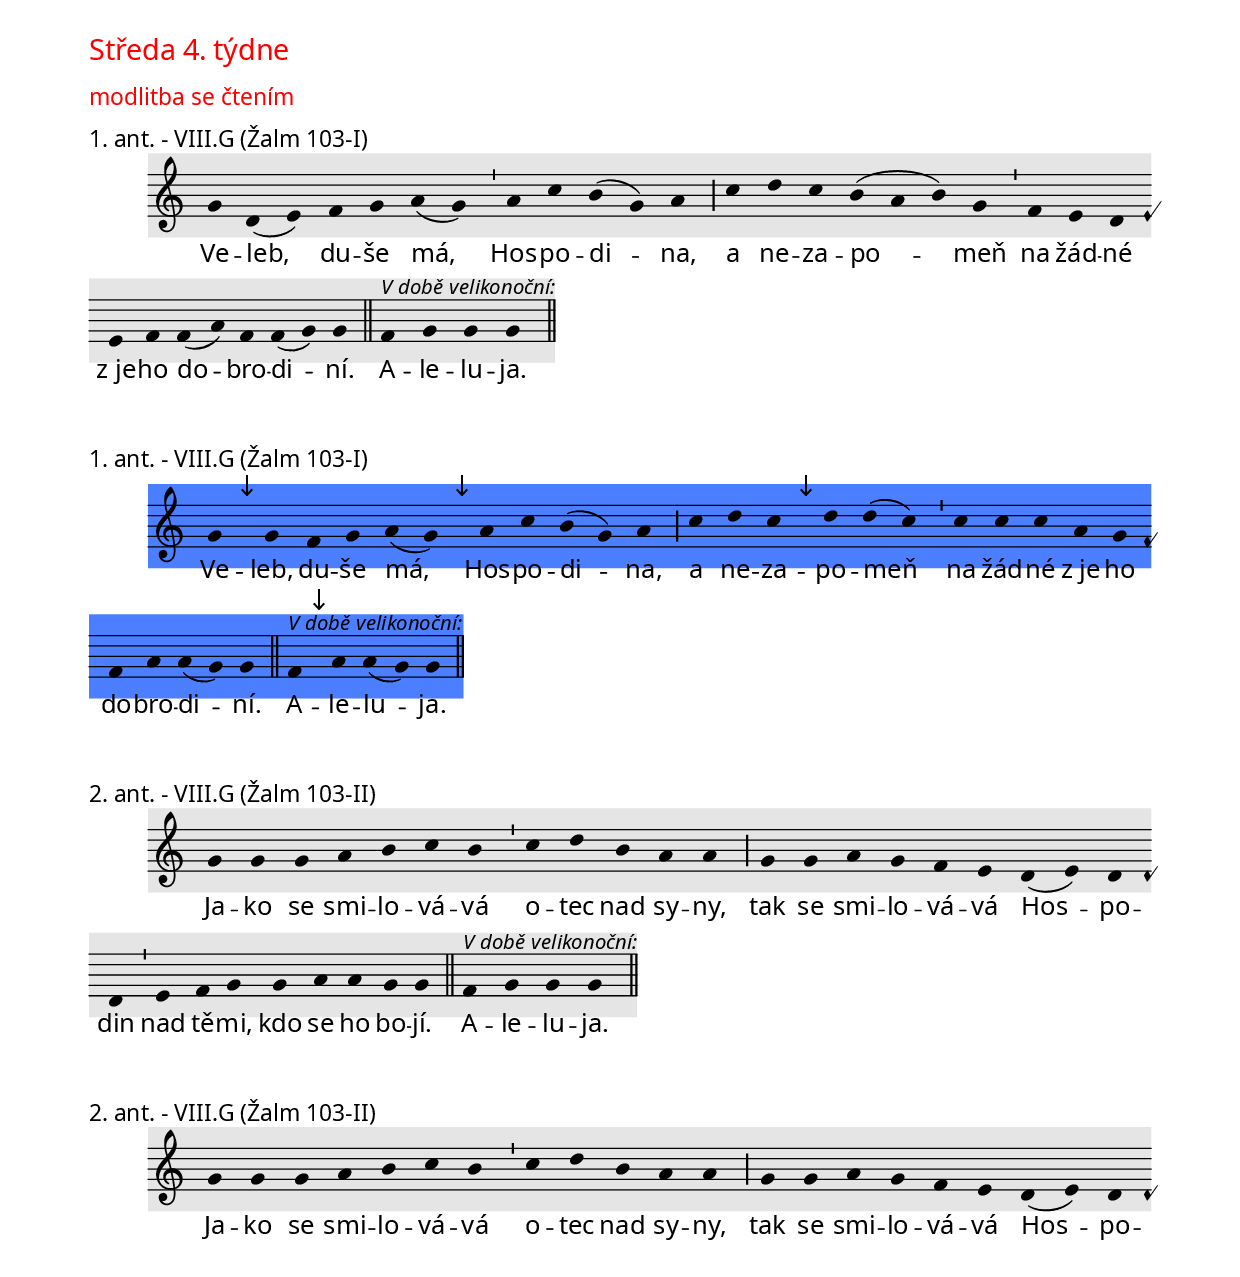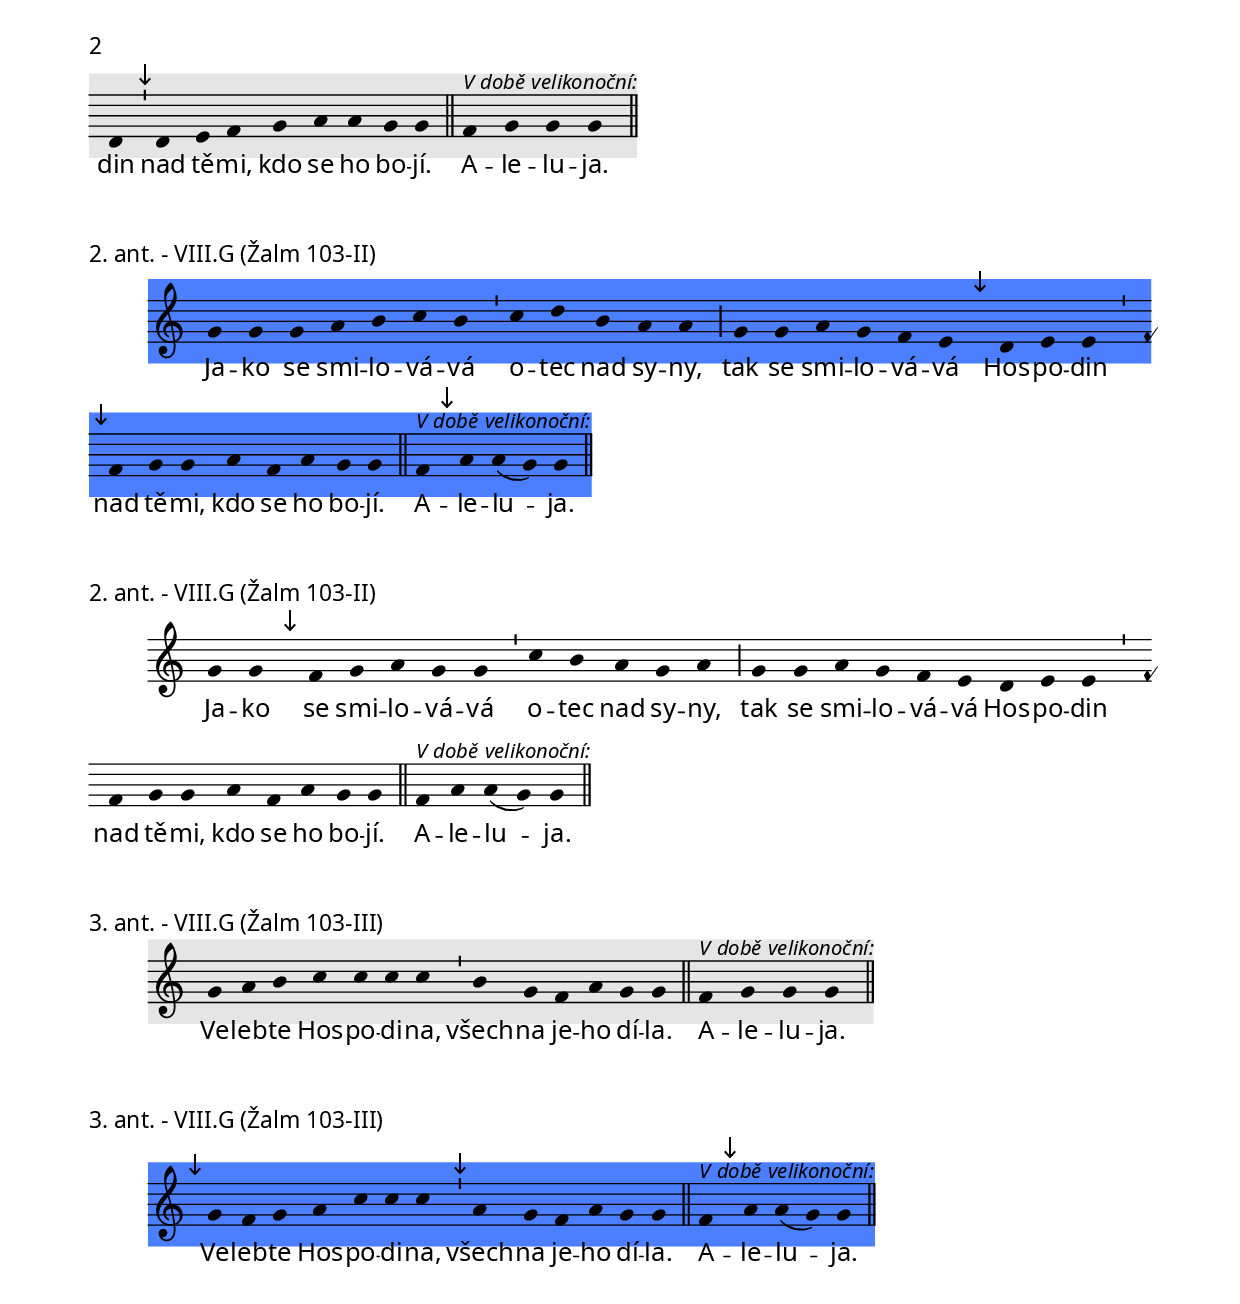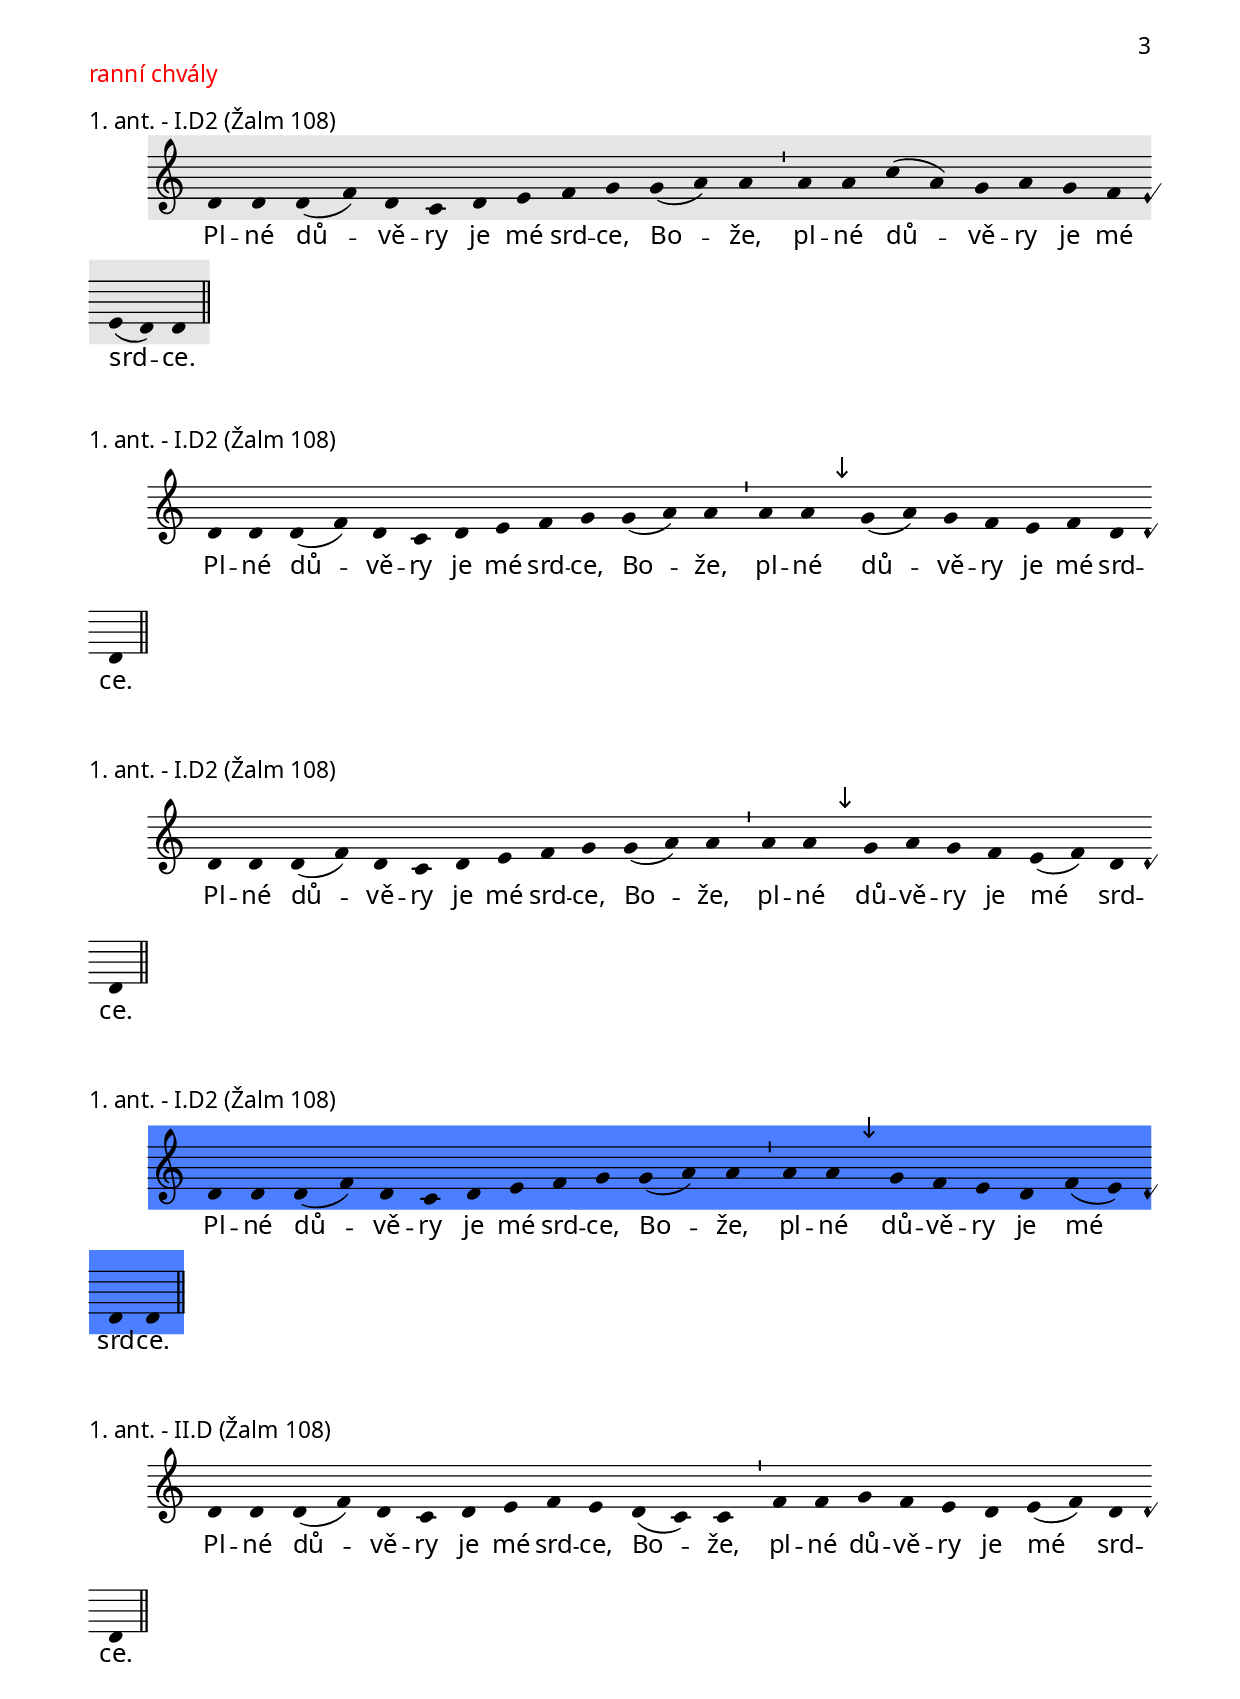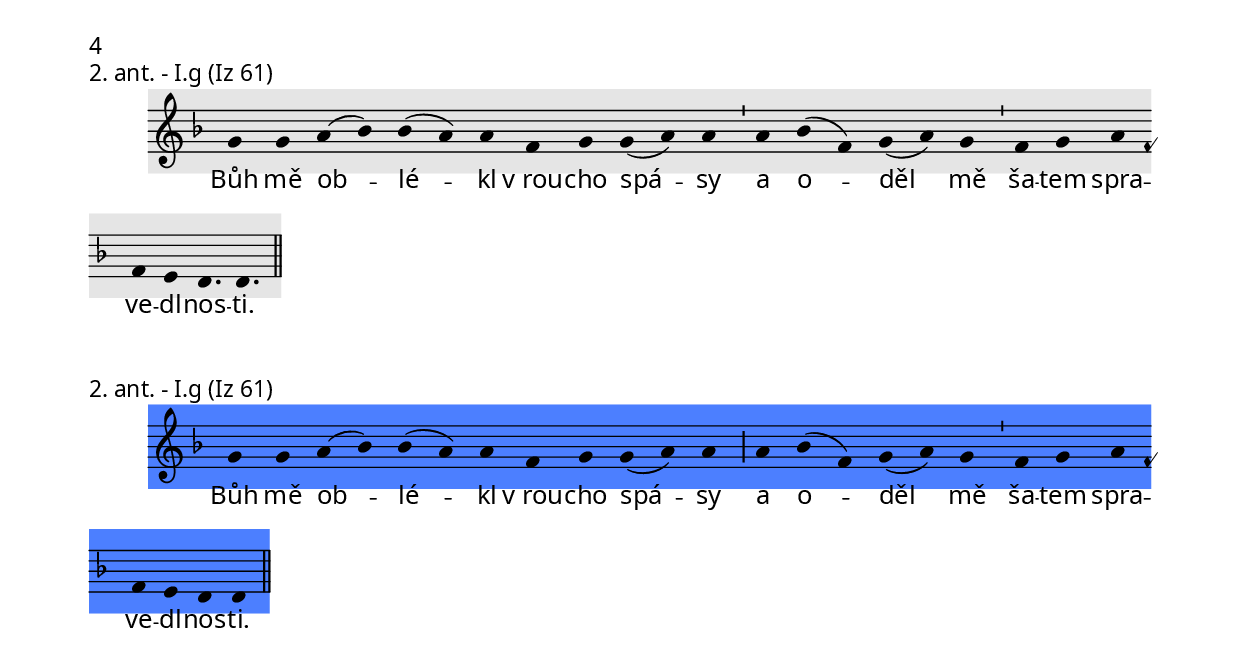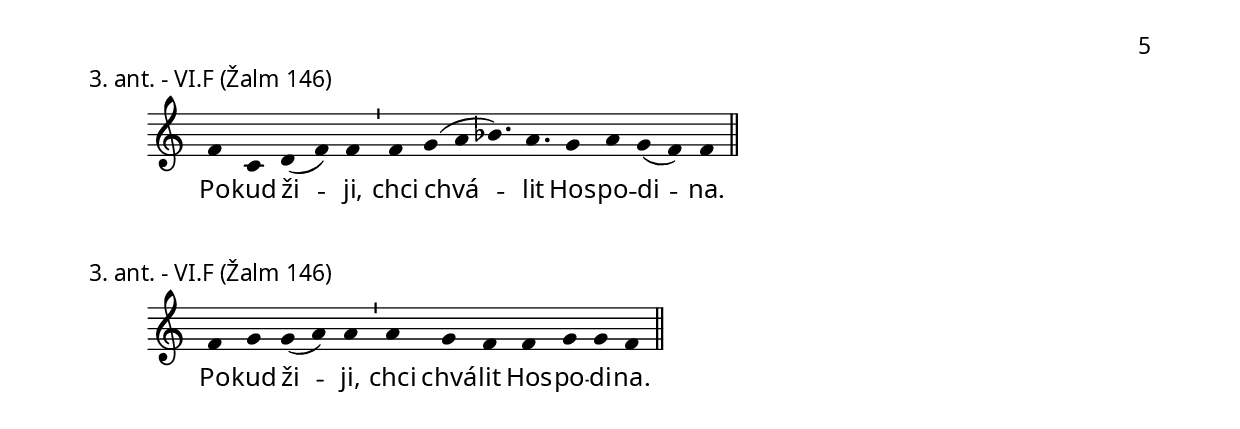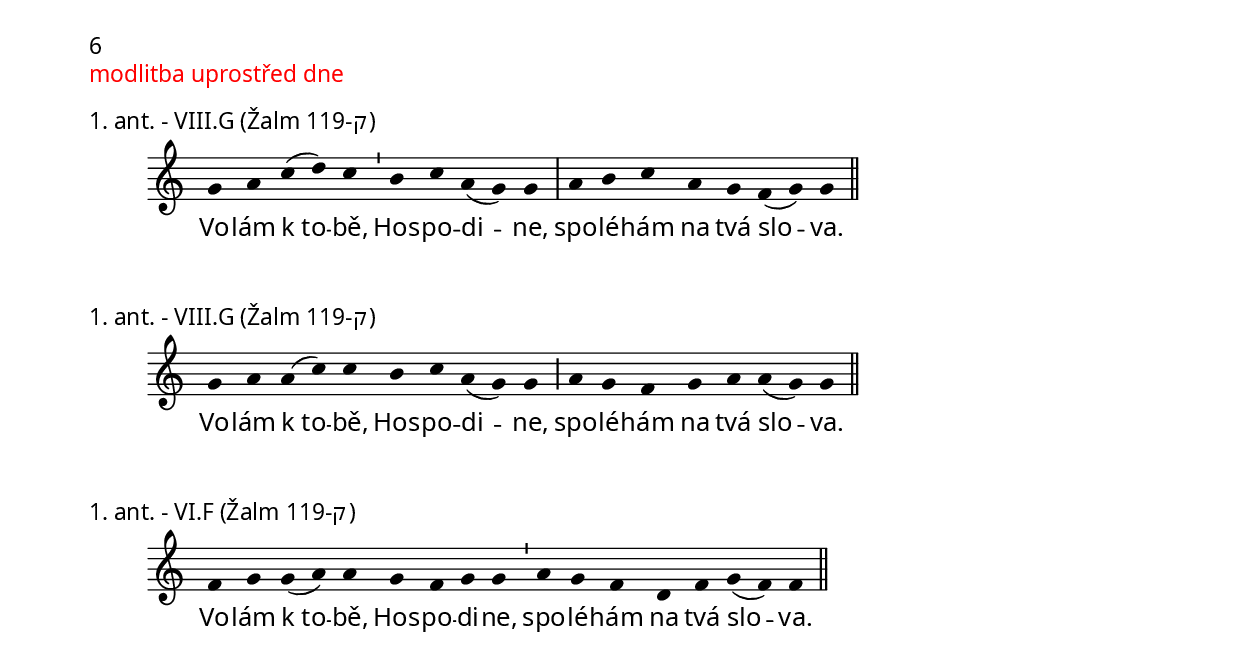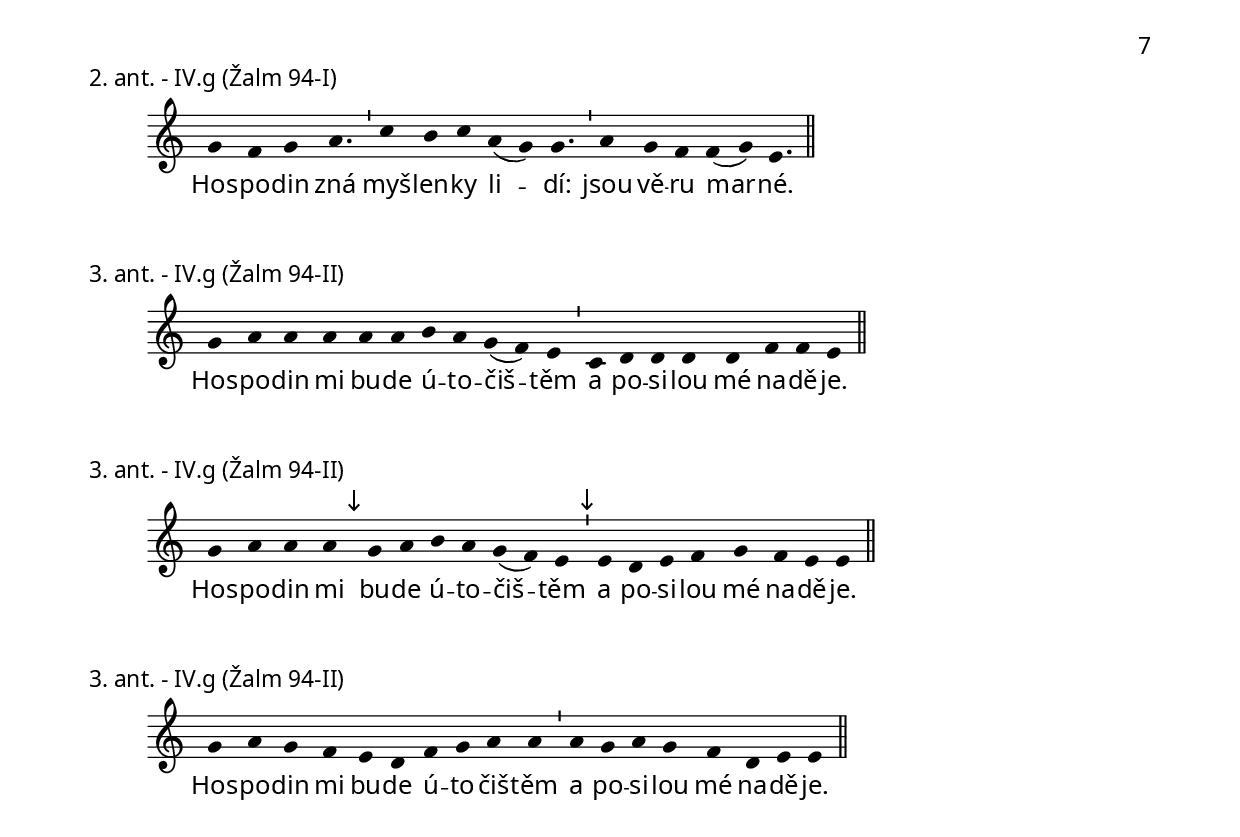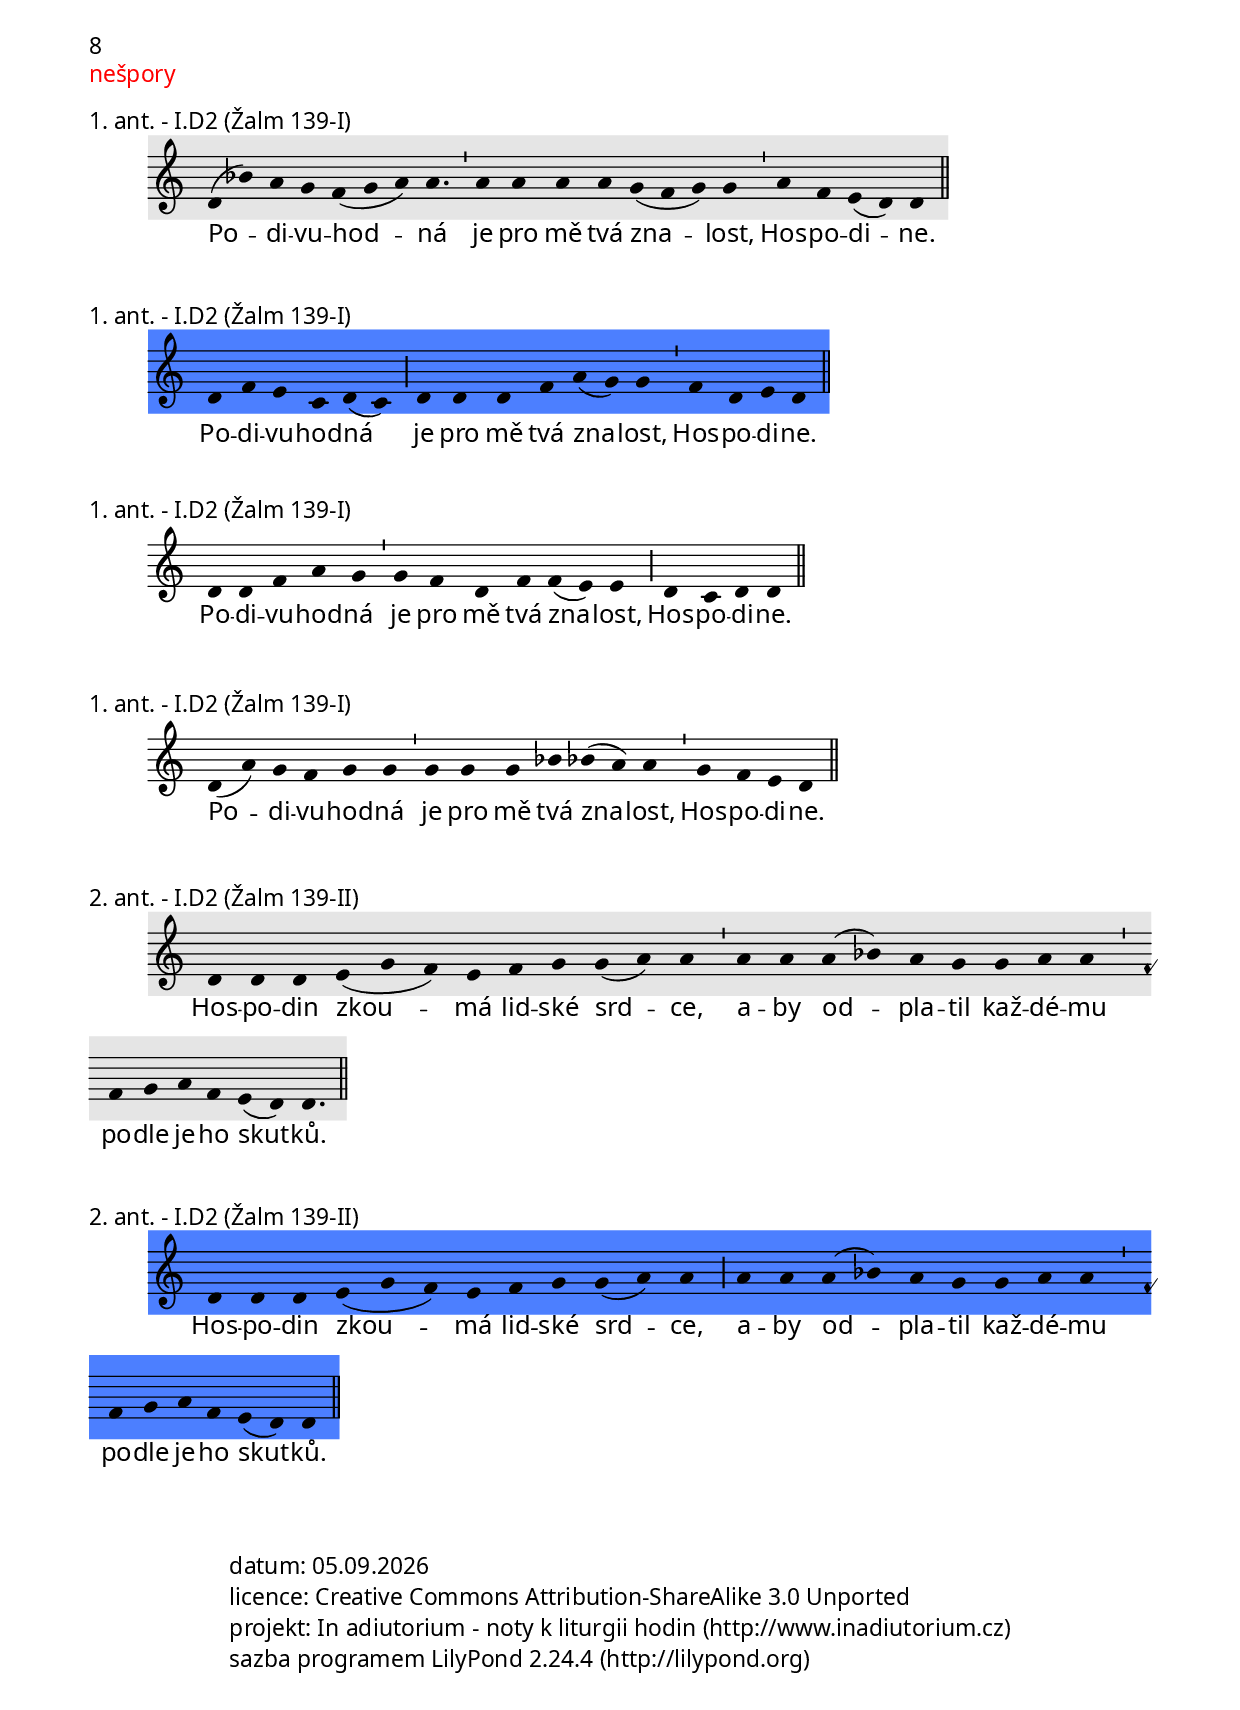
\include "../spolecne.ly"

\markup {\nadpisDen {Středa 4. týdne}}

% \markup {\nadpisHodinka {"invitatorium"}}

% \score { \tIIstredaInvitatorium }

\markup {\nadpisHodinka {"modlitba se čtením"}}

\score {
  \relative c'' {
    \zvyraznovacSedy
    \choralniRezim
    g4 d( e) f g a( g) \barMin a c b( g) a \barMaior
    c d c b( a b) g \barMin f e d e f f( a) f f( g) g \barFinalis

    f^\rubrVelikAleluja g g g \barFinalis
  }
  \addlyrics {
    Ve -- leb, du -- še má, Hos -- po -- di -- na,
    a ne -- za -- po -- meň na žád -- né z_je -- ho do -- bro -- di -- ní.

    A -- le -- lu -- ja.
  }
  \header {
    quid = "1. ant."
    modus = "VIII"
    differentia = "G"
    psalmus = "Žalm 103-I"
    id = "cte-ant1"
    piece = \markup {\sestavTitulek}
  }
}

\score {
  \relative c'' {
    \zvyraznovacModry
    \choralniRezim
    g4 \mark\sipka g f g a( g) \mark\sipka a c b( g) a \barMaior
    c d c \mark\sipka d d( c) \barMin
    c c c a g f a a( g) g \barFinalis

    f^\rubrVelikAleluja \mark\sipka a a( g) g \barFinalis
  }
  \addlyrics {
    Ve -- leb, du -- še má, Hos -- po -- di -- na,
    a ne -- za -- po -- meň
    na žád -- né z_je -- ho do -- bro -- di -- ní.

    A -- le -- lu -- ja.
  }
  \header {
    quid = "1. ant."
    modus = "VIII"
    differentia = "G"
    psalmus = "Žalm 103-I"
    id = "cte-ant1"
    piece = \markup {\sestavTitulek}
  }
}

\score {
  \relative c'' {
    \zvyraznovacSedy
    \choralniRezim
    g g g a b c b \barMin c d b a a \barMaior
    g g a g f e d( e) d d \barMin
    e f g g a a g g \barFinalis

    f^\rubrVelikAleluja g g g \barFinalis
  }
  \addlyrics {
    Ja -- ko se smi -- lo -- vá -- vá o -- tec nad sy -- ny,
    tak se smi -- lo -- vá -- vá Hos -- po -- din
    nad tě -- mi, kdo se ho bo -- jí.

    A -- le -- lu -- ja.
  }
  \header {
    quid = "2. ant."
    modus = "VIII"
    differentia = "G"
    psalmus = "Žalm 103-II"
    placet = "_nad těmi_ snad lépe d e f"
    id = "cte-ant2"
    piece = \markup {\sestavTitulek}
  }
}

\score {
  \relative c'' {
    \zvyraznovacSedy
    \choralniRezim
    g g g a b c b \barMin c d b a a \barMaior
    g g a g f e d( e) d d \barMin
    \mark\sipka d e f g a a g g \barFinalis

    f^\rubrVelikAleluja g g g \barFinalis
  }
  \addlyrics {
    Ja -- ko se smi -- lo -- vá -- vá o -- tec nad sy -- ny,
    tak se smi -- lo -- vá -- vá Hos -- po -- din
    nad tě -- mi, kdo se ho bo -- jí.

    A -- le -- lu -- ja.
  }
  \header {
    quid = "2. ant."
    modus = "VIII"
    differentia = "G"
    psalmus = "Žalm 103-II"
    id = "cte-ant2"
    piece = \markup {\sestavTitulek}
  }
}

\score {
  \relative c'' {
    \zvyraznovacModry
    \choralniRezim
    g g g a b c b \barMin c d b a a \barMaior
    g g a g f e \mark\sipka d e e \barMin
    \mark\sipka f g g a f a g g \barFinalis

    f^\rubrVelikAleluja \mark\sipka a a( g) g \barFinalis
  }
  \addlyrics {
    Ja -- ko se smi -- lo -- vá -- vá o -- tec nad sy -- ny,
    tak se smi -- lo -- vá -- vá Hos -- po -- din
    nad tě -- mi, kdo se ho bo -- jí.

    A -- le -- lu -- ja.
  }
  \header {
    quid = "2. ant."
    modus = "VIII"
    differentia = "G"
    psalmus = "Žalm 103-II"
    id = "cte-ant2"
    piece = \markup {\sestavTitulek}
  }
}

\score {
  \relative c'' {
    \choralniRezim
    g g \mark\sipka f g a g g \barMin c b a g a \barMaior
    g g a g f e d e e \barMin
    f g g a f a g g \barFinalis

    f^\rubrVelikAleluja a a( g) g \barFinalis
  }
  \addlyrics {
    Ja -- ko se smi -- lo -- vá -- vá o -- tec nad sy -- ny,
    tak se smi -- lo -- vá -- vá Hos -- po -- din
    nad tě -- mi, kdo se ho bo -- jí.

    A -- le -- lu -- ja.
  }
  \header {
    quid = "2. ant."
    modus = "VIII"
    differentia = "G"
    psalmus = "Žalm 103-II"
    id = "cte-ant2"
    piece = \markup {\sestavTitulek}
  }
}

\score {
  \relative c'' {
    \zvyraznovacSedy
    \choralniRezim
    g4 a b c c c c \barMin
    b g f a g g \barFinalis

    f^\rubrVelikAleluja g g g \barFinalis
  }
  \addlyrics {
    Ve -- leb -- te Hos -- po -- di -- na,
    všech -- na je -- ho dí -- la.

    A -- le -- lu -- ja.
  }
  \header {
    quid = "3. ant."
    modus = "VIII"
    differentia = "G"
    psalmus = "Žalm 103-III"
    id = "cte-ant3"
    piece = \markup {\sestavTitulek}
  }
}

\score {
  \relative c'' {
    \zvyraznovacModry
    \choralniRezim
    \mark\sipka g4 f g a c c c \barMin
    \mark\sipka a g f a g g \barFinalis

    f^\rubrVelikAleluja \mark\sipka a a( g) g \barFinalis
  }
  \addlyrics {
    Ve -- leb -- te Hos -- po -- di -- na,
    všech -- na je -- ho dí -- la.

    A -- le -- lu -- ja.
  }
  \header {
    quid = "3. ant."
    modus = "VIII"
    differentia = "G"
    psalmus = "Žalm 103-III"
    id = "cte-ant3"
    piece = \markup {\sestavTitulek}
  }
}

\pageBreak

\markup {\nadpisHodinka {"ranní chvály"}}

\score {
  \relative c' {
    \zvyraznovacSedy
    \choralniRezim
    d4 d d( f) d c d e f g g( a) a \barMin
    a a c( a) g a g f e( d) d \barFinalis
  }
  \addlyrics {
    Pl -- né dů -- vě -- ry je mé srd -- ce, Bo -- že,
    pl -- né dů -- vě -- ry je mé srd -- ce.
  }
  \header {
    quid = "1. ant."
    modus = "I"
    differentia = "D2"
    psalmus = "Žalm 108"
    placet = "rytmus i melodie _důvěry_ (navíc zdvojeno) jsou jaksi nepřirozené a nelibé"
    id = "rch-ant1"
    piece = \markup {\sestavTitulek}
  }
}

\score {
  \relative c' {
    \choralniRezim
    d4 d d( f) d c d e f g g( a) a \barMin
    a a \mark\sipka g( a) g f e f d d \barFinalis
  }
  \addlyrics {
    Pl -- né dů -- vě -- ry je mé srd -- ce, Bo -- že,
    pl -- né dů -- vě -- ry je mé srd -- ce.
  }
  \header {
    quid = "1. ant."
    modus = "I"
    differentia = "D2"
    psalmus = "Žalm 108"
    id = "rch-ant1"
    piece = \markup {\sestavTitulek}
  }
}

\score {
  \relative c' {
    \choralniRezim
    d4 d d( f) d c d e f g g( a) a \barMin
    a a \mark\sipka g a g f e( f) d d \barFinalis
  }
  \addlyrics {
    Pl -- né dů -- vě -- ry je mé srd -- ce, Bo -- že,
    pl -- né dů -- vě -- ry je mé srd -- ce.
  }
  \header {
    quid = "1. ant."
    modus = "I"
    differentia = "D2"
    psalmus = "Žalm 108"
    id = "rch-ant1"
    piece = \markup {\sestavTitulek}
  }
}

\score {
  \relative c' {
    \zvyraznovacModry
    \choralniRezim
    d4 d d( f) d c d e f g g( a) a \barMin
    a a \mark\sipka g f e d f( e) d d \barFinalis
  }
  \addlyrics {
    Pl -- né dů -- vě -- ry je mé srd -- ce, Bo -- že,
    pl -- né dů -- vě -- ry je mé srd -- ce.
  }
  \header {
    quid = "1. ant."
    modus = "I"
    differentia = "D2"
    psalmus = "Žalm 108"
    id = "rch-ant1"
    piece = \markup {\sestavTitulek}
  }
}

\score {
  \relative c' {
    \choralniRezim
    d4 d d( f) d c d e f e d( c) c \barMin
    f f g f e d e( f) d d \barFinalis
  }
  \addlyrics {
    Pl -- né dů -- vě -- ry je mé srd -- ce, Bo -- že,
    pl -- né dů -- vě -- ry je mé srd -- ce.
  }
  \header {
    quid = "1. ant."
    modus = "II"
    differentia = "D"
    psalmus = "Žalm 108"
    id = "rch-ant1"
    piece = \markup {\sestavTitulek}
  }
}

\pageBreak

\score {
  \relative c'' {
    \zvyraznovacSedy
    \choralniRezim
    \key f \major
    g4 g a( bes) bes( a) a f g g( a) a \barMin
    a bes( f) g( a) g \barMin f g a f e d4. d \barFinalis
  }
  \addlyrics {
    Bůh mě ob -- lé -- kl v_rou -- cho spá -- sy
    a o -- děl mě ša -- tem spra -- ve -- dl -- nos -- ti.
  }
  \header {
    quid = "2. ant."
    modus = "I"
    differentia = "g"
    psalmus = "Iz 61"
    placet = "první divisio udělat maior"
    id = "rch-ant2"
    piece = \markup {\sestavTitulek}
  }
}

\score {
  \relative c'' {
    \zvyraznovacModry
    \choralniRezim
    \key f \major
    g4 g a( bes) bes( a) a f g g( a) a \barMaior
    a bes( f) g( a) g \barMin
    f g a f e d d \barFinalis
  }
  \addlyrics {
    Bůh mě ob -- lé -- kl v_rou -- cho spá -- sy
    a o -- děl mě ša -- tem spra -- ve -- dl -- nos -- ti.
  }
  \header {
    quid = "2. ant."
    modus = "I"
    differentia = "g"
    psalmus = "Iz 61"
    id = "rch-ant2"
    piece = \markup {\sestavTitulek}
  }
}

\pageBreak

\score {
  \relative c' {
    \choralniRezim
    f4 c d( f) f \barMin f g( a bes4.) a g4 a g( f) f \barFinalis
  }
  \addlyrics {
    Po -- kud ži -- ji, chci chvá -- lit Hos -- po -- di -- na.
  }
  \header {
    quid = "3. ant."
    modus = "VI"
    differentia = "F"
    psalmus = "Žalm 146"
    id = "rch-ant3"
    piece = \markup {\sestavTitulek}
  }
}

\score {
  \relative c' {
    \choralniRezim
    f4 g g( a) a \barMin
    a g f f g g f \barFinalis
  }
  \addlyrics {
    Po -- kud ži -- ji,
    chci chvá -- lit Hos -- po -- di -- na.
  }
  \header {
    quid = "3. ant."
    modus = "VI"
    differentia = "F"
    psalmus = "Žalm 146"
    id = "rch-ant3"
    piece = \markup {\sestavTitulek}
  }
}

\pageBreak

% \score { \tIIstredaAntBenedictus }

\markup {\nadpisHodinka {"modlitba uprostřed dne"}}

\score {
  \relative c'' {
    \choralniRezim
    g4 a c( d) c \barMin
    b c a( g) g \barMax
    a b c a g f( g) g \barFinalis
  }
  \addlyrics {
    Vo -- lám k_to -- bě,
    Hos -- po -- di -- ne,
    spo -- lé -- hám na tvá slo -- va.
  }
  \header {
    quid = "1. ant."
    modus = "VIII"
    differentia = "G"
    psalmus = "Žalm 119-ק"
    id = "up-ant1"
    piece = \markup {\sestavTitulek}
  }
}

\score {
  \relative c'' {
    \choralniRezim
    g4 a a( c) c
    b c a( g) g \barMaior
    a g f g a a( g) g \barFinalis
  }
  \addlyrics {
    Vo -- lám k_to -- bě,
    Hos -- po -- di -- ne,
    spo -- lé -- hám na tvá slo -- va.
  }
  \header {
    quid = "1. ant."
    modus = "VIII"
    differentia = "G"
    psalmus = "Žalm 119-ק"
    id = "up-ant1"
    piece = \markup {\sestavTitulek}
  }
}

\score {
  \relative c' {
    \choralniRezim
    f4 g g( a) a
    g f g g \barMin
    a g f d f g( f) f \barFinalis
  }
  \addlyrics {
    Vo -- lám k_to -- bě,
    Hos -- po -- di -- ne,
    spo -- lé -- hám na tvá slo -- va.
  }
  \header {
    quid = "1. ant."
    modus = "VI"
    differentia = "F"
    psalmus = "Žalm 119-ק"
    id = "up-ant1"
    piece = \markup {\sestavTitulek}
  }
}

\pageBreak

\score {
  \relative c'' {
    \choralniRezim
    g4 f g a4. \barMin c4 b c a( g) g4. \barMin a4 g f f( g) e4. \barFinalis
  }
  \addlyrics {
    Hos -- po -- din zná myš -- len -- ky li -- dí: jsou vě -- ru mar -- né.
  }
  \header {
    quid = "2. ant."
    modus = "IV"
    differentia = "g"
    psalmus = "Žalm 94-I"
    id = "up-ant2"
    piece = \markup {\sestavTitulek}
  }
}

\score {
  \relative c'' {
    \choralniRezim
    g4 a a a a a b a g( f) e \barMin c d d d d f f e \barFinalis
  }
  \addlyrics {
    Hos -- po -- din mi bu -- de ú -- to -- čiš -- těm
    a po -- si -- lou mé na -- dě -- je.
  }
  \header {
    quid = "3. ant."
    modus = "IV"
    differentia = "g"
    psalmus = "Žalm 94-II"
    id = "up-ant3"
    piece = \markup {\sestavTitulek}
  }
}

\score {
  \relative c'' {
    \choralniRezim
    g4 a a a \mark\sipka g a b a g( f) e \barMin
    \mark\sipka e d e f g f e e \barFinalis
  }
  \addlyrics {
    Hos -- po -- din mi bu -- de ú -- to -- čiš -- těm
    a po -- si -- lou mé na -- dě -- je.
  }
  \header {
    quid = "3. ant."
    modus = "IV"
    differentia = "g"
    psalmus = "Žalm 94-II"
    id = "up-ant3"
    piece = \markup {\sestavTitulek}
  }
}

\score {
  \relative c'' {
    \choralniRezim
    g4 a g f e d f g a a \barMin
    a g a g f d e e \barFinalis
  }
  \addlyrics {
    Hos -- po -- din mi bu -- de ú -- to -- čiš -- těm
    a po -- si -- lou mé na -- dě -- je.
  }
  \header {
    quid = "3. ant."
    modus = "IV"
    differentia = "g"
    psalmus = "Žalm 94-II"
    id = "up-ant3"
    piece = \markup {\sestavTitulek}
  }
}

\pageBreak

\markup {\nadpisHodinka {"nešpory"}}

\score {
  \relative c' {
    \zvyraznovacSedy
    \choralniRezim
    d4( bes') a g f( g a) a4. \barMin a4 a a a g( f g) g \barMin
    a f e( d) d \barFinalis
  }
  \addlyrics {
    Po -- di -- vu -- hod -- ná je pro mě tvá zna -- lost, Hos -- po -- di -- ne.
  }
  \header {
    quid = "1. ant."
    modus = "I"
    differentia = "D2"
    psalmus = "Žalm 139-I"
    placet = "první slabika se relativně špatně zpívá, zní divně;
    navíc neznám žádnou tradiční antifonu, která by takto začínala;
    jinak mám tuto antifonu rád, což ale nikterak neznamená, že je dobrá"
    id = "ne-ant1"
    piece = \markup {\sestavTitulek}
  }
}

\score {
  \relative c' {
    \zvyraznovacModry
    \choralniRezim
    d4 f e c d( c) \barMaior
    d d d f a( g) g \barMin
    f d e d \barFinalis
  }
  \addlyrics {
    Po -- di -- vu -- hod -- ná
    je pro mě tvá zna -- lost,
    Hos -- po -- di -- ne.
  }
  \header {
    quid = "1. ant."
    modus = "I"
    differentia = "D2"
    psalmus = "Žalm 139-I"
    id = "ne-ant1"
    piece = \markup {\sestavTitulek}
  }
}

\score {
  \relative c' {
    \choralniRezim
    d4 d f a g \barMin
    g f d f f( e) e \barMaior
    d c d d \barFinalis
  }
  \addlyrics {
    Po -- di -- vu -- hod -- ná
    je pro mě tvá zna -- lost,
    Hos -- po -- di -- ne.
  }
  \header {
    quid = "1. ant."
    modus = "I"
    differentia = "D2"
    psalmus = "Žalm 139-I"
    id = "ne-ant1"
    piece = \markup {\sestavTitulek}
  }
}

\score {
  \relative c' {
    \choralniRezim
    d4( a') g f g g \barMin
    g g g bes bes( a) a \barMin
    g f e d \barFinalis
  }
  \addlyrics {
    Po -- di -- vu -- hod -- ná
    je pro mě tvá zna -- lost,
    Hos -- po -- di -- ne.
  }
  \header {
    quid = "1. ant."
    modus = "I"
    differentia = "D2"
    psalmus = "Žalm 139-I"
    id = "ne-ant1"
    piece = \markup {\sestavTitulek}
  }
}

\score {
  \relative c' {
    \zvyraznovacSedy
    \choralniRezim
    d4 d d e( g f) e f g g( a) a \barMin
    a a a( bes) a g g a a \barMin f g a f e( d) d4. \barFinalis
  }
  \addlyrics {
    Hos -- po -- din zkou -- má lid -- ské srd -- ce,
    a -- by od -- pla -- til kaž -- dé -- mu po -- dle je -- ho skut -- ků.
  }
  \header {
    quid = "2. ant."
    modus = "I"
    differentia = "D2"
    psalmus = "Žalm 139-II"
    id = "ne-ant2"
    piece = \markup {\sestavTitulek}
  }
}

\score {
  \relative c' {
    \zvyraznovacModry
    \choralniRezim
    d4 d d e( g f) e f g g( a) a \barMaior
    a a a( bes) a g g a a \barMin f g a f e( d) d \barFinalis
  }
  \addlyrics {
    Hos -- po -- din zkou -- má lid -- ské srd -- ce,
    a -- by od -- pla -- til kaž -- dé -- mu po -- dle je -- ho skut -- ků.
  }
  \header {
    quid = "2. ant."
    modus = "I"
    differentia = "D2"
    psalmus = "Žalm 139-II"
    id = "ne-ant2"
    piece = \markup {\sestavTitulek}
  }
}

% \score { \tIIstredaNespAntIII }

% \score { \tIIstredaAntMagnificat }